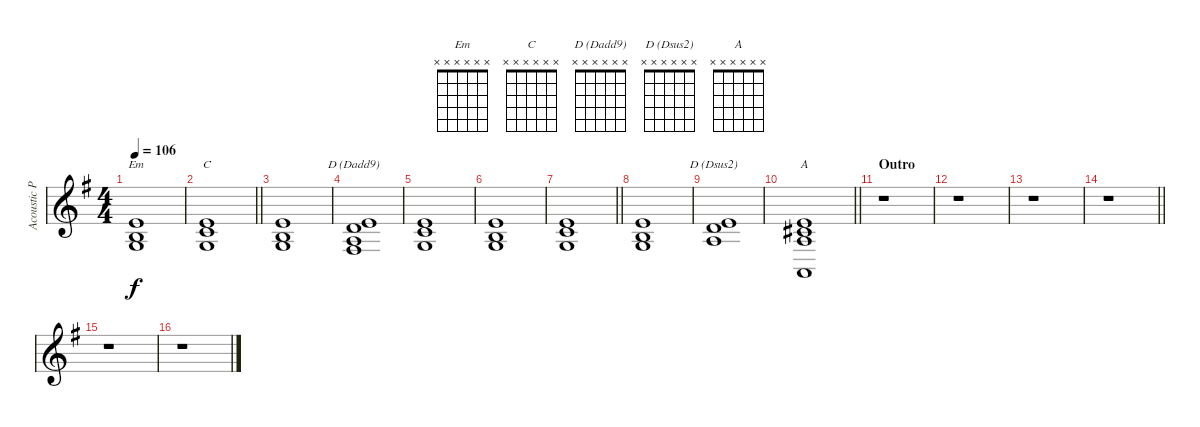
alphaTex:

\track ("Acoustic Piano" "Acoustic P") {instrument acousticgrandpiano}
\staff {score}
\tuning (E4 B3 G3 D3 A2 E2) {hide}
\chord ("Em" x x x x x x)
\chord ("C" x x x x x x)
\chord ("D (Dadd9)" x x x x x x)
\chord ("D (Dsus2)" x x x x x x)
\chord ("A" x x x x x x)
\ts (4 4)
\tempo 106
\clef g2
\ks eminor
(0.1 0.2 0.3).1{ch "Em" dy f} |
\barLineRight lightlight
(0.1 1.2 0.3).1{ch "C"} |
(0.1 0.2 0.3).1 |
(0.1 3.2 2.3 4.4).1{ch "D (Dadd9)"} |
(0.1 1.2 0.3).1 |
(0.1 0.2 0.3).1 |
\barLineRight lightlight
(0.1 1.2 0.3).1 |
(0.1 0.2 0.3).1 |
(0.1 3.2 2.3).1{ch "D (Dsus2)"} |
\barLineRight lightlight
(0.1 2.2 2.3 0.5).1{ch "A"} |
\section ("" "Outro")
r.1 |
r.1 |
r.1 |
\barLineRight lightlight
r.1 |
r.1 |
r.1
